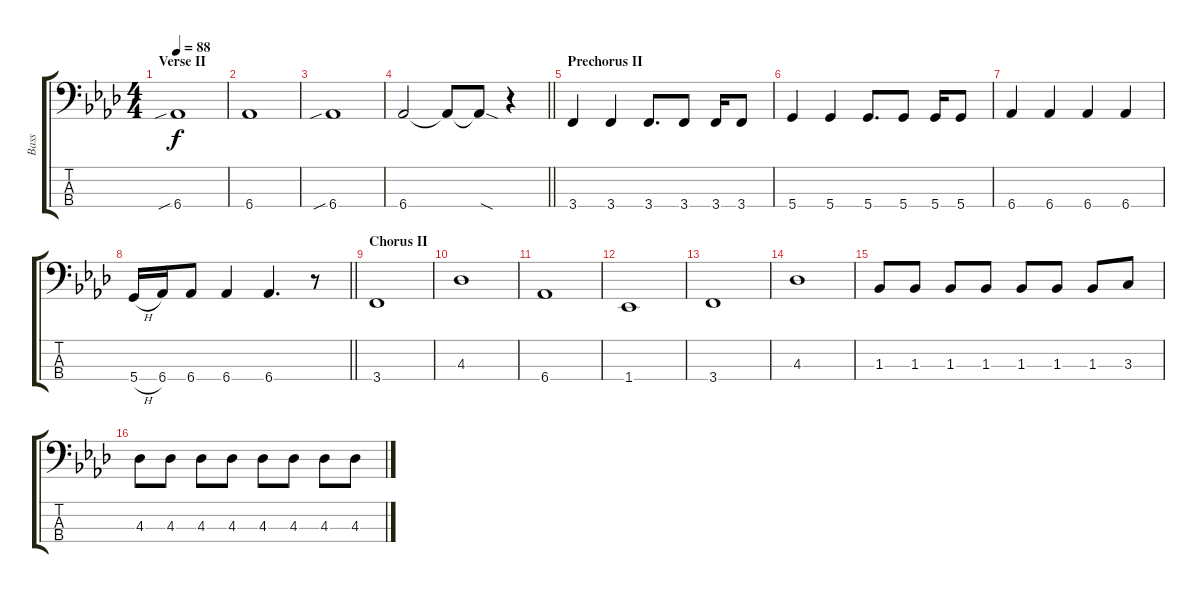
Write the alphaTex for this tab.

\track ("Bass" "Bass") {instrument electricbassfinger}
\staff {score tabs}
\tuning (G2 D2 A1 D1) {hide}
\ts (4 4)
\section ("" "Verse II")
\tempo 88
\clef f4
\ks ab
6.4{sib}.1{dy f} |
6.4.1 |
6.4{sib}.1 |
\barLineRight lightlight
6.4.2 6.4{t}.8 6.4{sod t}.8 r.4 |
\section ("" "Prechorus II")
3.4.4 3.4.4 3.4.8{d} 3.4.8 3.4.16 3.4.8 |
5.4.4 5.4.4 5.4.8{d} 5.4.8 5.4.16 5.4.8 |
6.4.4 6.4.4 6.4.4 6.4.4 |
\barLineRight lightlight
5.4{h}.16 6.4.16 6.4.8 6.4.4 6.4.4{d} r.8 |
\section ("" "Chorus II")
3.4.1 |
4.3.1 |
6.4.1 |
1.4.1 |
3.4.1 |
4.3.1 |
1.3.8 1.3.8 1.3.8 1.3.8 1.3.8 1.3.8 1.3.8 3.3.8 |
4.3.8 4.3.8 4.3.8 4.3.8 4.3.8 4.3.8 4.3.8 4.3.8
